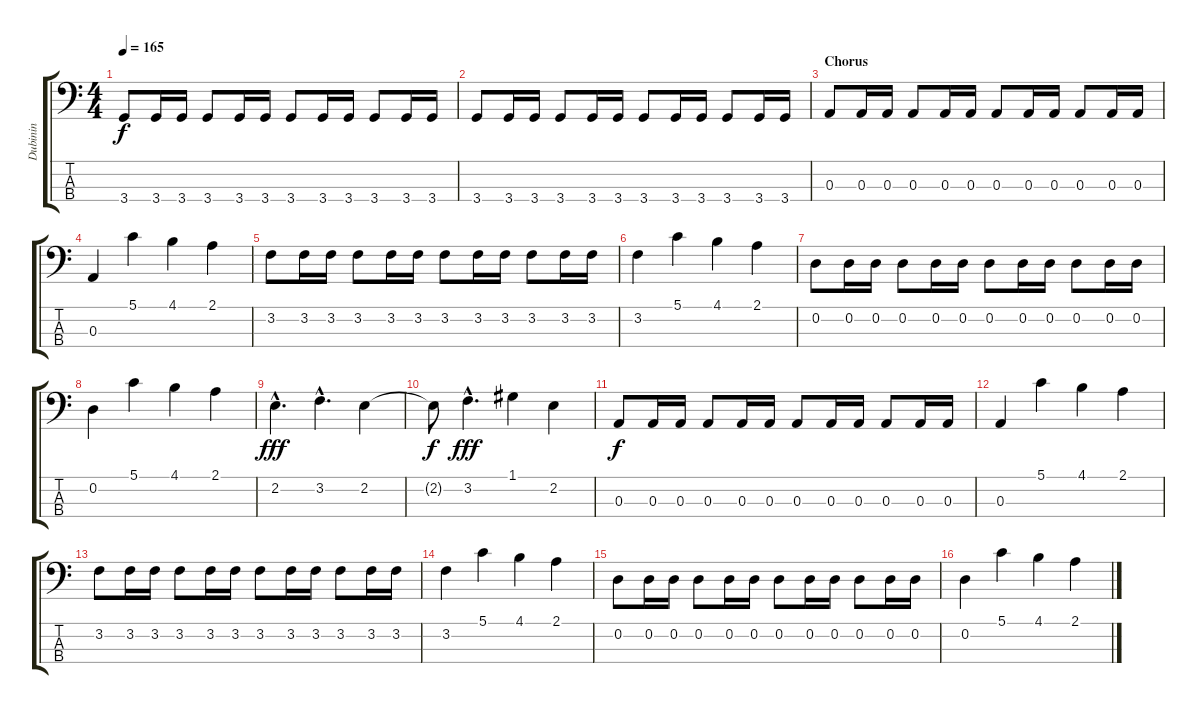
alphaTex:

\track ("Dubinin" "Dubinin") {instrument electricbassfinger}
\staff {score tabs}
\tuning (G2 D2 A1 E1) {hide}
\ts (4 4)
\tempo 165
\clef f4
\ks c
3.4.8{dy f} 3.4.16 3.4.16 3.4.8 3.4.16 3.4.16 3.4.8 3.4.16 3.4.16 3.4.8 3.4.16 3.4.16 |
3.4.8 3.4.16 3.4.16 3.4.8 3.4.16 3.4.16 3.4.8 3.4.16 3.4.16 3.4.8 3.4.16 3.4.16 |
\section ("" "Chorus")
0.3.8 0.3.16 0.3.16 0.3.8 0.3.16 0.3.16 0.3.8 0.3.16 0.3.16 0.3.8 0.3.16 0.3.16 |
0.3.4 5.1.4 4.1.4 2.1.4 |
3.2.8 3.2.16 3.2.16 3.2.8 3.2.16 3.2.16 3.2.8 3.2.16 3.2.16 3.2.8 3.2.16 3.2.16 |
3.2.4 5.1.4 4.1.4 2.1.4 |
0.2.8 0.2.16 0.2.16 0.2.8 0.2.16 0.2.16 0.2.8 0.2.16 0.2.16 0.2.8 0.2.16 0.2.16 |
0.2.4 5.1.4 4.1.4 2.1.4 |
2.2{hac}.4{d dy fff} 3.2{hac}.4{d} 2.2.4 |
2.2{t}.8{dy f} 3.2{hac}.4{d dy fff} 1.1.4 2.2.4 |
0.3.8{dy f} 0.3.16 0.3.16 0.3.8 0.3.16 0.3.16 0.3.8 0.3.16 0.3.16 0.3.8 0.3.16 0.3.16 |
0.3.4 5.1.4 4.1.4 2.1.4 |
3.2.8 3.2.16 3.2.16 3.2.8 3.2.16 3.2.16 3.2.8 3.2.16 3.2.16 3.2.8 3.2.16 3.2.16 |
3.2.4 5.1.4 4.1.4 2.1.4 |
0.2.8 0.2.16 0.2.16 0.2.8 0.2.16 0.2.16 0.2.8 0.2.16 0.2.16 0.2.8 0.2.16 0.2.16 |
0.2.4 5.1.4 4.1.4 2.1.4
